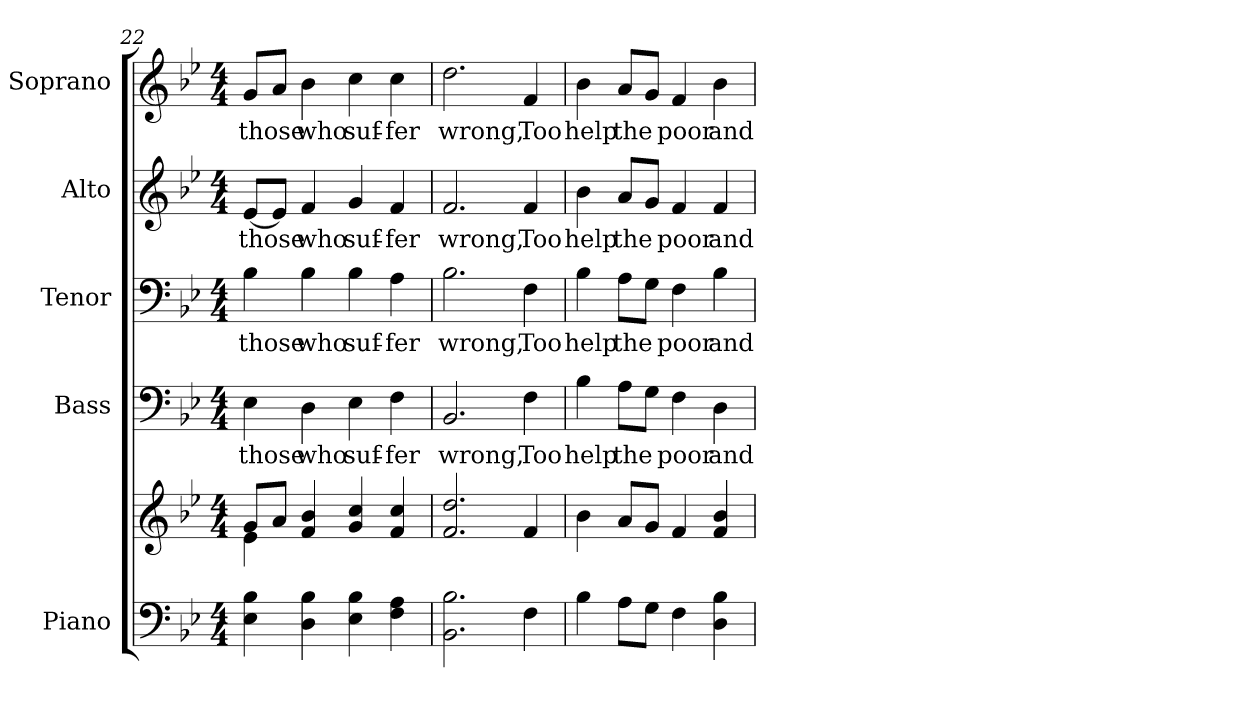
**kern	**kern	**kern	**text	**kern	**text	**kern	**text	**kern	**text
*part5	*part5	*part4	*part4	*part3	*part3	*part2	*part2	*part1	*part1
*staff6	*staff5	*staff4	*staff4	*staff3	*staff3	*staff2	*staff2	*staff1	*staff1
*I"Piano	*	*I"Bass	*	*I"Tenor	*	*I"Alto	*	*I"Soprano	*
*I'Pno.	*	*I'B.	*	*I'T.	*	*I'A.	*	*I'S.	*
!!LO:PB:g=z
*clefF4	*clefG2	*clefF4	*	*clefF4	*	*clefG2	*	*clefG2	*
*k[b-e-]	*k[b-e-]	*k[b-e-]	*	*k[b-e-]	*	*k[b-e-]	*	*k[b-e-]	*
*B-:	*B-:	*B-:	*	*B-:	*	*B-:	*	*B-:	*
*M4/4	*M4/4	*M4/4	*	*M4/4	*	*M4/4	*	*M4/4	*
=22	=22	=22	=22	=22	=22	=22	=22	=22	=22
*	*^	*	*	*	*	*	*	*	*
!	!	!	!	!LO:LY:b:color=#000000	!	!	!	!	!	!
!	!	!	!	!	!	!LO:LY:b:color=#000000	!	!	!	!
!	!	!	!	!	!	!	!	!LO:LY:b:color=#000000	!	!
!	!	!	!	!	!	!	!	!	!	!LO:LY:b:color=#000000
4E-i\ 4B-i	8gi/L	4e-i\	4E-i\	those	4B-i\	those	[<8e-i/L	those	8gi/L	those
.	8ai/J	.	.	.	.	.	8e-i/J]	.	8ai/J	.
!	!	!	!	!LO:LY:b:color=#000000	!	!	!	!	!	!
!	!	!	!	!	!	!LO:LY:b:color=#000000	!	!	!	!
!	!	!	!	!	!	!	!	!LO:LY:b:color=#000000	!	!
!	!	!	!	!	!	!	!	!	!	!LO:LY:b:color=#000000
4Di\ 4B-i	4fi/ 4b-i	4ryy	4Di\	who	4B-i\	who	4fi/	who	4b-i\	who
!	!	!	!	!LO:LY:b:color=#000000	!	!	!	!	!	!
!	!	!	!	!	!	!LO:LY:b:color=#000000	!	!	!	!
!	!	!	!	!	!	!	!	!LO:LY:b:color=#000000	!	!
!	!	!	!	!	!	!	!	!	!	!LO:LY:b:color=#000000
4E-i\ 4B-i	4gi/ 4cci	2ryy	4E-i\	suf-	4B-i\	suf-	4gi/	suf-	4cci\	suf-
!	!	!	!	!LO:LY:b:color=#000000	!	!	!	!	!	!
!	!	!	!	!	!	!LO:LY:b:color=#000000	!	!	!	!
!	!	!	!	!	!	!	!	!LO:LY:b:color=#000000	!	!
!	!	!	!	!	!	!	!	!	!	!LO:LY:b:color=#000000
4Fi\ 4Ai	4fi/ 4cci	.	4Fi\	-fer	4Ai\	-fer	4fi/	-fer	4cci\	-fer
*	*v	*v	*	*	*	*	*	*	*	*
=23	=23	=23	=23	=23	=23	=23	=23	=23	=23
!	!	!	!LO:LY:b:color=#000000	!	!	!	!	!	!
!	!	!	!	!	!LO:LY:b:color=#000000	!	!	!	!
!	!	!	!	!	!	!	!LO:LY:b:color=#000000	!	!
!	!	!	!	!	!	!	!	!	!LO:LY:b:color=#000000
2.BB-i\ 2.B-i	2.fi/ 2.ddi	2.BB-i/	wrong,	2.B-i\	wrong,	2.fi/	wrong,	2.ddi\	wrong,
!	!	!	!LO:LY:b:color=#000000	!	!	!	!	!	!
!	!	!	!	!	!LO:LY:b:color=#000000	!	!	!	!
!	!	!	!	!	!	!	!LO:LY:b:color=#000000	!	!
!	!	!	!	!	!	!	!	!	!LO:LY:b:color=#000000
4Fi\	4fi/	4Fi\	Too	4Fi\	Too	4fi/	Too	4fi/	Too
!!LO:PB:g=z
=24	=24	=24	=24	=24	=24	=24	=24	=24	=24
!	!	!	!LO:LY:b:color=#000000	!	!	!	!	!	!
!	!	!	!	!	!LO:LY:b:color=#000000	!	!	!	!
!	!	!	!	!	!	!	!LO:LY:b:color=#000000	!	!
!	!	!	!	!	!	!	!	!	!LO:LY:b:color=#000000
4B-i\	4b-i\	4B-i\	help	4B-i\	help	4b-i\	help	4b-i\	help
!	!	!	!LO:LY:b:color=#000000	!	!	!	!	!	!
!	!	!	!	!	!LO:LY:b:color=#000000	!	!	!	!
!	!	!	!	!	!	!	!LO:LY:b:color=#000000	!	!
!	!	!	!	!	!	!	!	!	!LO:LY:b:color=#000000
8Ai\L	8ai/L	8Ai\L	the	8Ai\L	the	8ai/L	the	8ai/L	the
8Gi\J	8gi/J	8Gi\J	.	8Gi\J	.	8gi/J	.	8gi/J	.
!	!	!	!LO:LY:b:color=#000000	!	!	!	!	!	!
!	!	!	!	!	!LO:LY:b:color=#000000	!	!	!	!
!	!	!	!	!	!	!	!LO:LY:b:color=#000000	!	!
!	!	!	!	!	!	!	!	!	!LO:LY:b:color=#000000
4Fi\	4fi/	4Fi\	poor	4Fi\	poor	4fi/	poor	4fi/	poor
!	!	!	!LO:LY:b:color=#000000	!	!	!	!	!	!
!	!	!	!	!	!LO:LY:b:color=#000000	!	!	!	!
!	!	!	!	!	!	!	!LO:LY:b:color=#000000	!	!
!	!	!	!	!	!	!	!	!	!LO:LY:b:color=#000000
4Di\ 4B-i	4fi/ 4b-i	4Di\	and	4B-i\	and	4fi/	and	4b-i\	and
=	=	=	=	=	=	=	=	=	=
*-	*-	*-	*-	*-	*-	*-	*-	*-	*-
